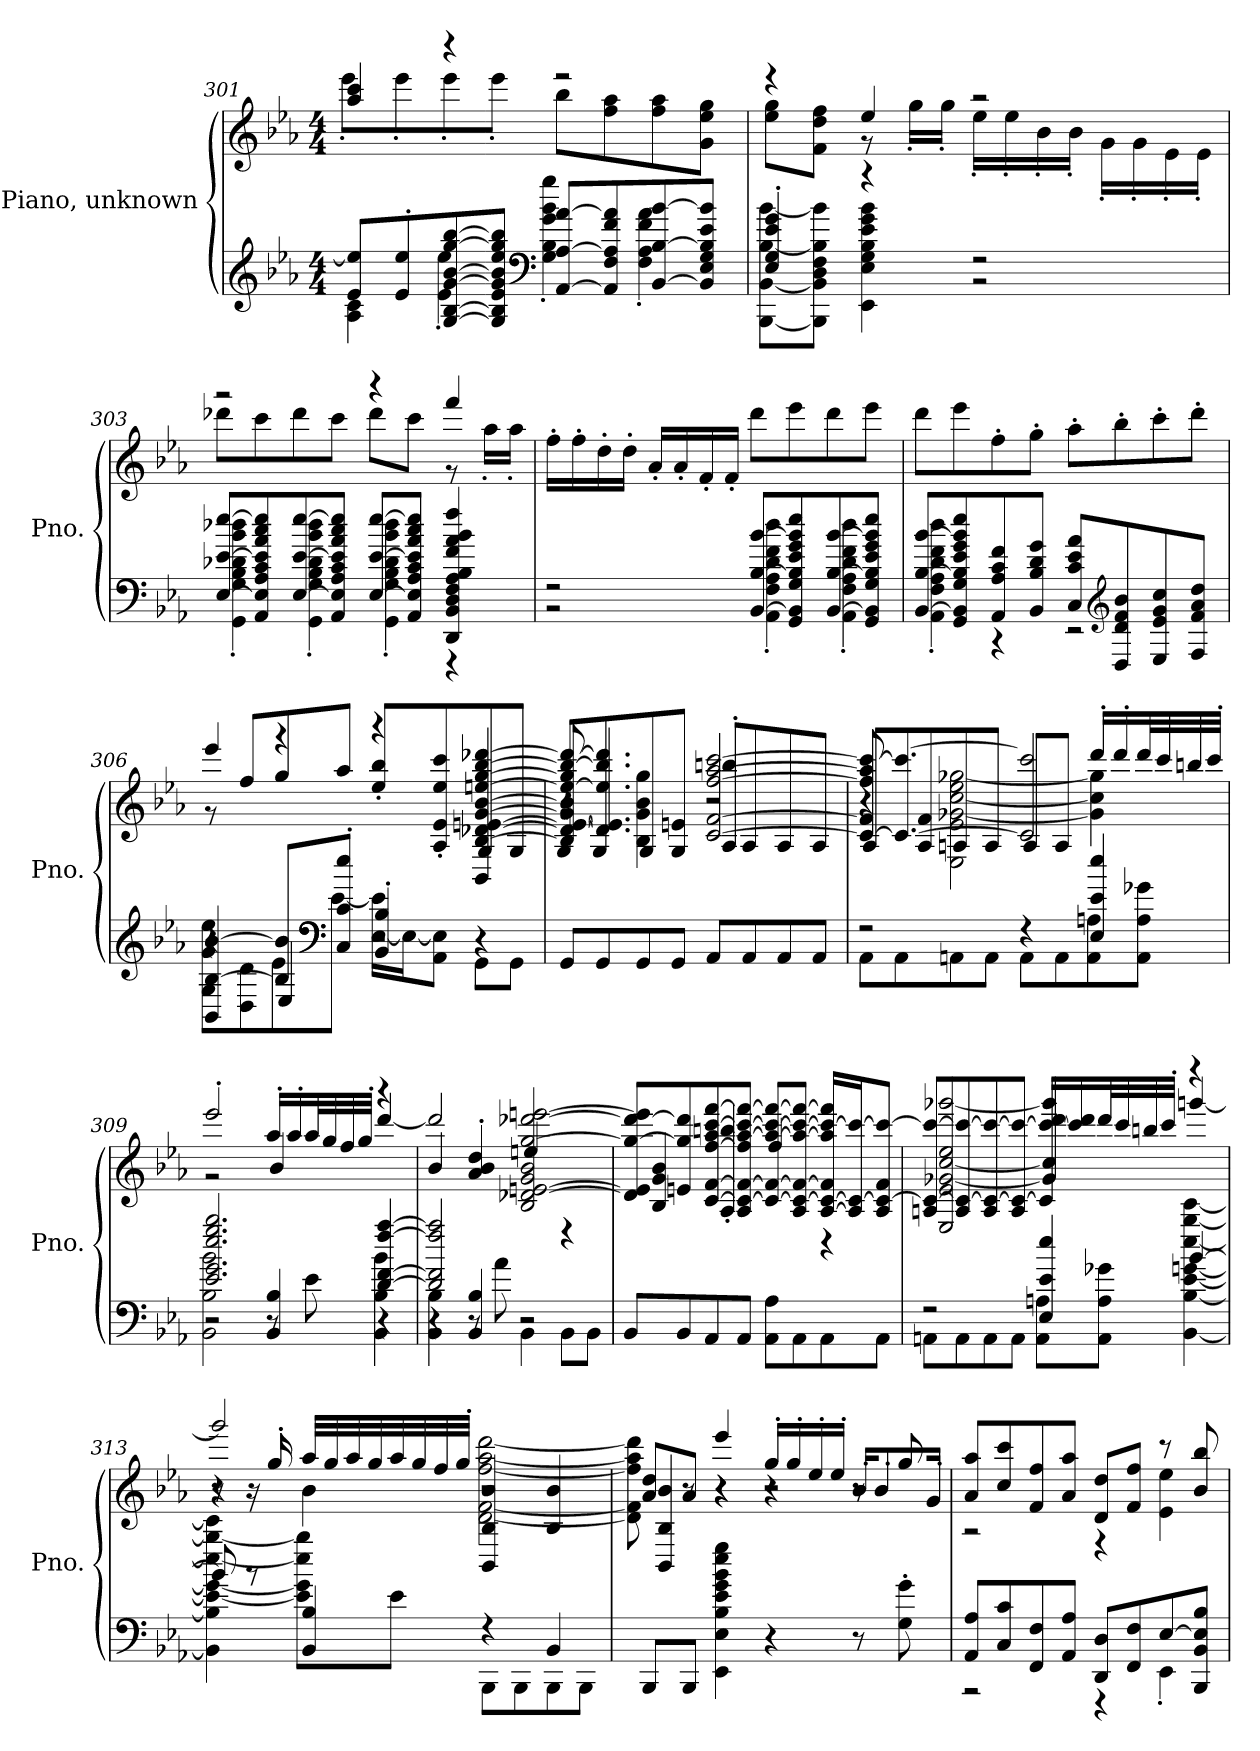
**kern	**kern
*part1	*part1
*staff2	*staff1
*I"Piano, unknown	*
*I'Pno.	*
!!LO:LB:g=z
*clefG2	*clefG2
*k[b-e-a-]	*k[b-e-a-]
*M4/4	*M4/4
=301	=301
*^	*^
8e-/ 8ee-/]L	4A-\ 4c\	4aa-/ 4ccc/	8eee-'\L
8e-/' 8ee-/'	.	.	8eee-'\
[8G/ [8B-/ [8g/ [8b-/ [8gg/ [8bb-/	4e-\' 4ee-\'	4r	8eee-'\
8G/] 8B-/] 8e-/ 8g/] 8b-/] 8ee-/ 8gg/] 8bb-/]J	.	.	8eee-'\J
*clefF4	*	*	*
[8AA-/ [8A-/ [8a-/L	4G\' 4B-\' 4g\' 4b-\' 4gg\'	2r	8bb-\L
8AA-/] 8F/ 8A-/] 8f/ 8a-/]	.	.	8ff\ 8aa-\
[8BB-/ [8B-/ [8b-/	4F\' 4A-\' 4f\' 4a-\'	.	8ff\ 8aa-\
8BB-/] 8E-/ 8G/ 8B-/] 8e-/ 8b-/]J	.	.	8g\ 8ee-\ 8gg\J
=302	=302	=302	=302
4E-/' 4G/' 4e-/' 4g/'	[8BBB-\ [8BB-\ [8B-\ [8b-\L	4r	8ee-\ 8gg\L
.	8BBB-\] 8BB-\] 8D\ 8F\ 8B-\] 8b-\]J	.	8f\ 8dd\ 8ff\J
4r	4EE-\ 4E-\ 4G\ 4B-\ 4e-\ 4g\ 4b-\	4ee-/	8r
.	.	.	16gg'\LL
.	.	.	16gg'\JJ
2r	2r	2r	16ee-'\LL
.	.	.	16ee-'\
.	.	.	16b-'\
.	.	.	16b-'\JJ
.	.	.	16g'\LL
.	.	.	16g'\
.	.	.	16e-'\
.	.	.	16e-'\JJ
!!LO:LB:g=z	!!
=303	=303	=303	=303
[8E-/ [8e-/ [8ee-/L	4GG\' 4G\' 4B-\' 4d-X\' 4b-\' 4dd-X\'	2r	8ddd-X\L
8AA-/ 8E-/] 8A-/ 8c/ 8e-/] 8a-/ 8cc/ 8ee-/]	.	.	8ccc\
[8E-/ [8e-/ [8ee-/	4GG\' 4G\' 4B-\' 4d-\' 4b-\' 4dd-\'	.	8ddd-\
8AA-/ 8E-/] 8A-/ 8c/ 8e-/] 8a-/ 8cc/ 8ee-/]J	.	.	8ccc\J
[8E-/ [8e-/ [8ee-/L	4GG\' 4G\' 4B-\' 4d-\' 4b-\' 4dd-\'	4r	8ddd-\L
8AA-/ 8E-/] 8A-/ 8c/ 8e-/] 8a-/ 8cc/ 8ee-/]J	.	.	8ccc\J
4DD/ 4BB-/ 4D/ 4F/ 4A-/ 4B-/ 4f/ 4a-/ 4b-/ 4ff/	4r	4fff/	8r
.	.	.	16aa-'\LL
.	.	.	16aa-'\JJ
*	*	*v	*v
=304	=304	=304
2r	2r	16ff'\LL
.	.	16ff'\
.	.	16dd'\
.	.	16dd'\JJ
.	.	16a-'/LL
.	.	16a-'/
.	.	16f'/
.	.	16f'/JJ
[8BB-/ [8B-/ [8b-/L	4AA-\' 4F\' 4A-\' 4d\' 4f\' 4dd\'	8ddd\L
8GG/ 8BB-/] 8G/ 8B-/] 8e-/ 8g/ 8b-/] 8ee-/	.	8eee-\
[8BB-/ [8B-/ [8b-/	4AA-\' 4F\' 4A-\' 4d\' 4f\' 4dd\'	8ddd\
8GG/ 8BB-/] 8G/ 8B-/] 8e-/ 8g/ 8b-/] 8ee-/J	.	8eee-\J
!!LO:LB:g=z
=305	=305	=305
[8BB-/ [8B-/ [8b-/L	4AA-\' 4F\' 4A-\' 4d\' 4f\' 4dd\'	8ddd\L
8GG/ 8BB-/] 8G/ 8B-/] 8e-/ 8g/ 8b-/] 8ee-/	.	8eee-\
8AA-/ 8A-/ 8c/ 8f/	4r	8ff'\
8BB-/ 8B-/ 8d/ 8g/J	.	8gg'\J
8C/ 8c/ 8e-/ 8a-/L	2r	8aa-'\L
*clefG2	*	*
8D/ 8d/ 8f/ 8b-/	.	8bb-'\
8E-/ 8e-/ 8g/ 8cc/	.	8ccc'\
8F/ 8f/ 8a-/ 8dd/J	.	8ddd'\J
=306	=306	=306
*	*^	*^
4BB-/ [4B-/ [4b-/	8G\ 8g\ 8ee-\L	4r	4eee-/	8r
.	8D\ 8d\	.	.	8ff/L
8B-/] 8b-/]L	8e-\	4E-/	4r	8gg/
*clefF4	*	*	*	*
8C/' 8c/' 8ee-/'J	[8e-\J	.	.	8aa-/J
2r	[16E-\ 16e-\]LL	4BB-/' 4B-/'	4r	8ee-/' 8bb-/'L
.	16E-\J_	.	.	.
.	8AA-\ 8E-\]J	.	.	8A-/' 8e-/' 8ee-/' 8ccc/'
.	8GG\L	4r	4BB-/ [4B-/ [4d-X/ [4en/ [4g/ [4b-/ [4een/ [4gg/ [4bb-/ [4ddd-X/	8G/
.	8GG\J	.	.	8G/J
*v	*v	*v	*	*
!!LO:PB:g=z
=307	=307	=307
*	*	*^
8GG/L	8B-/] 8d-/_ 8e/_ 8g/] 8b-/] 8ee/_ 8gg/] 8bb-/_ 8ddd-/_	4r	8G/L
8GG/	4.d-/] 4.e/] 4.ee/] 4.bb-/] 4.ddd-/]	.	8G/
8GG/	.	4B-\ 4g\ 4b-\ 4gg\	8G/
8GG/J	.	.	8G/ 8en/J
8AA-/L	[2c/ [2f/ [2ff/ [2aa-/ [2ccc/	2r	8A-/' 8bbn/'L
8AA-/	.	.	8A-/
8AA-/	.	.	8A-/
8AA-/J	.	.	8A-/J
=308	=308	=308	=308
*^	*	*	*
2r	8AA-\L	8c/_ 8f/] 8ff/] 8aa-/] 8ccc/_	4r	8A-/L
.	8AA-\	4.c/_ 4.ccc/_	.	8A-/ 8f/
.	8AAn\	.	2E-\ 2e-\ [2g-X\ [2cc\ 2ee-\ [2gg-X\	8An/
.	8AA\J	.	.	8A/J
4r	8AA\L	2c/] 2ccc/]	.	8A/L
.	8AA\	.	.	8A/J
4E-/ 4e-/ 4ee-/	8AA\ 8An\	.	4g-\] 4cc\] 4gg-\]	16ddd'/LL
.	.	.	.	16ddd'/
.	8AA\ 8A\ 8g-X\J	.	.	32ddd/L
.	.	.	.	32ccc/
.	.	.	.	32bbn/
.	.	.	.	32ccc'/JJJ
*	*	*	*v	*v
=309	=309	=309	=309
*	*^	*	*
2.e-/ 2.g/ 2.ee-/ 2.gg/ 2.bb-/	2BB-\ 2B-\ 2b-\	2r	2eee-'/	2r
.	8r	4BB-/ 4B-/	16aa-'/LL	4b-/
.	.	.	16aa-'/	.
.	8e-\	.	32aa-/L	.
.	.	.	32gg/	.
.	.	.	32ff/	.
.	.	.	32gg'/JJJ	.
[4d/ [4f/ [4ff/ [4aa-/	4BB-\ 4B-\ 4b-\	4r	4r	[4ddd/
!!LO:LB:g=z	!!
=310	=310	=310	=310	=310
2d/] 2f/] 2ff/] 2aa-/]	4BB-\ 4B-\	4r	4b-/	2ddd/]
.	8r	4BB-/ 4B-/	4a-/' 4b-/' 4dd/'	.
.	8a-\	.	.	.
2r	4BB-\	2r	2B-/ [2d-X/ [2en/ 2g/ 2b-/ [2gg/ [2ddd-X/ [2eeen/	4een/
.	8BB-\L	.	.	4r
.	8BB-\J	.	.	.
*v	*v	*v	*	*
=311	=311	=311
8BB-/L	8d-/] 8e/] 8gg/_ 8ddd-/_ 8eee/]L	4B-/ 4g/ 4b-/
8BB-/	8en/ 8gg/] 8ddd-/]	.
8AA-/	[8c/ [8f/ [8ff/ [8aa-/ [8ccc/ [8fff/	4A-/' 4bbn/'
8AA-/J	8A-/ 8c/_ 8f/_ 8ff/] 8aa-/_ 8ccc/_ 8fff/_J	.
8AA-\ 8A-\L	8c/_ 8f/_ 8aa-/_ 8ccc/_ 8fff/_L	4ff/
8AA-\	8A-/ 8c/_ 8f/_ 8aa-/_ 8ccc/_ 8fff/_J	.
8AA-\	[16A-/ 16c/_ 16f/] 16aa-/] 16ccc/_ 16fff/]LL	4r
.	16A-/] 16c/_ 16ccc/_J	.
8AA-\J	8A-/ 8c/_ 8f/ 8ccc/_J	.
=312	=312	=312
*^	*	*
2r	8AAn\L	8An/ 8c/_ 8ccc/_L	2E-/ 2e-/ [2g-X/ [2cc/ 2ee-/ [2ggg-X/
.	8AA\	8A/ 8c/_ 8ccc/_	.
.	8AA\	8A/ 8c/_ 8ccc/_	.
.	8AA\J	8A/ 8c/_ 8ccc/_J	.
4E-/ 4e-/ 4ee-/	8AA\ 8An\L	16c/] 16ccc/_ 16ddd/LL	4g-/] 4cc/] 4ggg-/]
.	.	16ccc/] 16ddd/	.
.	8AA\ 8A\ 8g-X\J	32ddd/L	.
.	.	32ccc/	.
.	.	32bbn/	.
.	.	32ccc'/JJJ	.
[4b-/	[4BB-\ [4B-\ [4e-\ [4gn\ [4ee-\ [4bb-\ [4eee-\	4r	[4gggn/
!!LO:LB:g=z
=313	=313	=313	=313
*	*	*	*^
8b-/]	4BB-\] 4B-\] 4e-\_ 4g\_ 4ee-\_ 4bb-\_ 4eee-\]	8r	4r	2ggg/]
8r	.	16r	.	.
.	.	16gg'/	.	.
4BB-/ 4B-/	8e-\] 8g\] 8ee-\] 8bb-\]L	32aa-/LLL	4b-\	.
.	.	32gg/	.	.
.	.	32aa-/	.	.
.	.	32gg/	.	.
.	8e-\J	32aa-/	.	.
.	.	32gg/	.	.
.	.	32ff/	.	.
.	.	32gg'/JJJ	.	.
4r	8BBB-\L	4BB-/ 4B-/ 4b-/	[2d\ [2f\ [2ff\ [2aa-\ [2ddd\	2r
.	8BBB-\	.	.	.
4BB-/	8BBB-\	4B-/ 4b-/	.	.
.	8BBB-\J	.	.	.
*v	*v	*	*	*
=314	=314	=314	=314
8BBB-/L	8a-/ 8dd/L	8d\] 8f\] 8ff\] 8aa-\] 8ddd\]	4BB-/ 4B-/ 4b-/
8BBB-/J	8a-/J	8r	.
4EE-\ 4E-\ 4B-\ 4e-\ 4g\ 4b-\ 4ee-\ 4gg\	4eee-/	4r	4r
4r	16gg'/LL	2r	4r
.	16gg'/	.	.
.	16ee-'/	.	.
.	16ee-'/JJ	.	.
8r	16b-'/KL	.	8r
.	8b-'/	.	.
8G\' 8g\'	.	.	8gg/
.	16g'/Jk	.	.
*	*	*v	*v
=315	=315	=315
*^	*	*
8AA-/ 8A-/L	2r	8a-/ 8aa-/L	2r
8C/ 8c/	.	8cc/ 8ccc/	.
8FF/ 8F/	.	8f/ 8ff/	.
8AA-/ 8A-/J	.	8a-/ 8aa-/J	.
8DD/ 8D/L	4r	8d/ 8dd/L	4r
8FF/ 8F/	.	8f/ 8ff/J	.
[8E-/	4EE-'\	8r	4e-\ 4ee-\
8BBB-/ 8BB-/ 8E-/] 8B-/J	.	8b-/ 8bb-/	.
*v	*v	*	*
*	*v	*v
=	=
*-	*-
